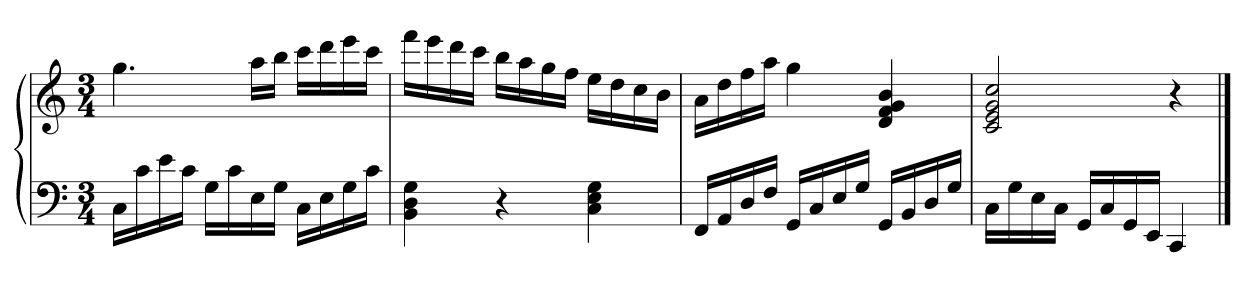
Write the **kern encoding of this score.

**kern	**kern
*part1	*part1
*staff2	*staff1
*clefF4	*clefG2
*k[]	*k[]
*M3/4	*M3/4
=	=
16CLL	4.gg
16c	.
16e	.
16cJJ	.
16GLL	.
16c	.
16E	16aaLL
16GJJ	16bbJJ
16CLL	16cccLL
16E	16ddd
16G	16eee
16cJJ	16cccJJ
=348	=348
4BB 4D 4G	16fffLL
.	16eee
.	16ddd
.	16cccJJ
4r	16bbLL
.	16aa
.	16gg
.	16ffJJ
4C 4E 4G	16eeLL
.	16dd
.	16cc
.	16bJJ
=349	=349
16FFLL	16aLL
16AA	16dd
16D	16ff
16FJJ	16aaJJ
16GGLL	4gg
16C	.
16E	.
16GJJ	.
16GGLL	4d 4f 4g 4b
16BB	.
16D	.
16GJJ	.
=350	=350
16CLL	2c 2e 2g 2cc
16G	.
16E	.
16CJJ	.
16GGLL	.
16C	.
16GG	.
16EEJJ	.
4CC	4r
==	==
*-	*-
